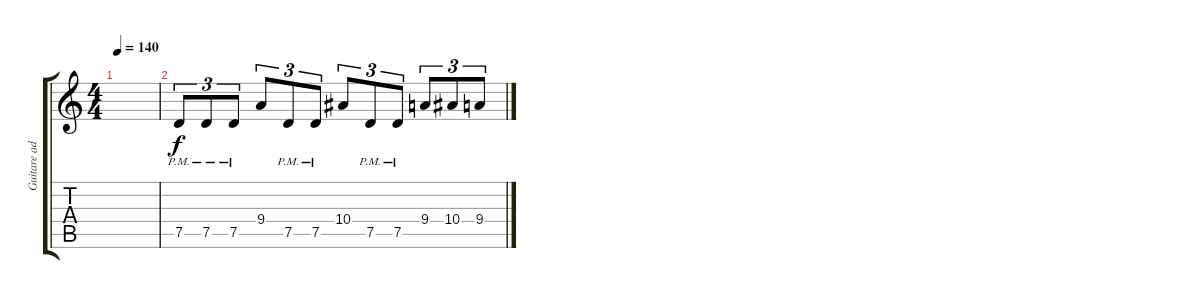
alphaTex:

\track ("Guitare additionelle" "Guitare ad") {instrument distortionguitar}
\staff {score tabs}
\tuning (D4 A3 F3 C3 G2 D2) {hide}
\ts (4 4)
\tempo 140
\clef g2
\ks c
|
7.5{pm}.8{tu (3 2)} 7.5{pm}.8{tu (3 2)} 7.5{pm}.8{tu (3 2)} 9.4.8{tu (3 2)} 7.5{pm}.8{tu (3 2)} 7.5{pm}.8{tu (3 2)} 10.4.8{tu (3 2)} 7.5{pm}.8{tu (3 2)} 7.5{pm}.8{tu (3 2)} 9.4.8{tu (3 2)} 10.4.8{tu (3 2)} 9.4.8{tu (3 2)}
